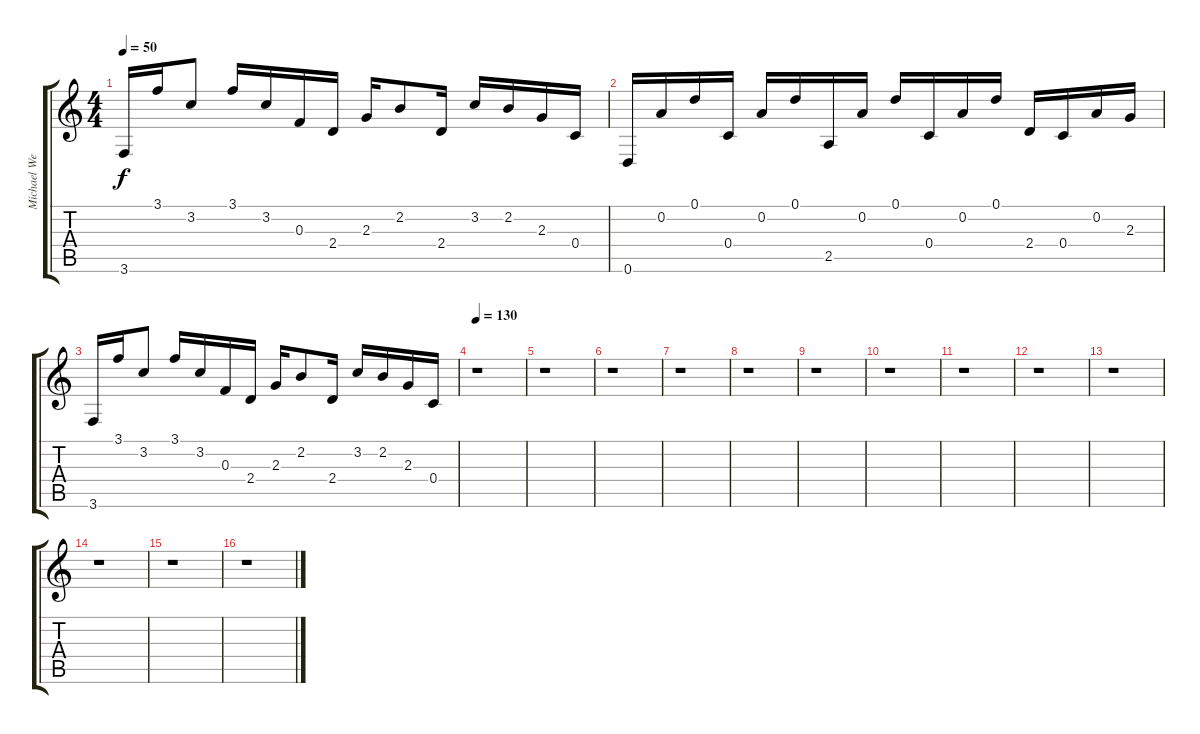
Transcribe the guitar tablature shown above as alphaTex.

\track ("Michael Weikath Solo" "Michael We") {instrument overdrivenguitar}
\staff {score tabs}
\tuning (D4 A3 F3 C3 G2 D2) {hide}
\ts (4 4)
\tempo 50
\clef g2
\ks c
3.6.16{dy f} 3.1.16 3.2.8 3.1.16 3.2.16 0.3.16 2.4.16 2.3.16 2.2.8 2.4.16 3.2.16 2.2.16 2.3.16 0.4.16 |
0.6.16 0.2.16 0.1.16 0.4.16 0.2.16 0.1.16 2.5.16 0.2.16 0.1.16 0.4.16 0.2.16 0.1.16 2.4.16 0.4.16 0.2.16 2.3.16 |
3.6.16 3.1.16 3.2.8 3.1.16 3.2.16 0.3.16 2.4.16 2.3.16 2.2.8 2.4.16 3.2.16 2.2.16 2.3.16 0.4.16 |
\tempo 130
r.1 |
r.1 |
r.1 |
r.1 |
r.1 |
r.1 |
r.1 |
r.1 |
r.1 |
r.1 |
r.1 |
r.1 |
r.1
